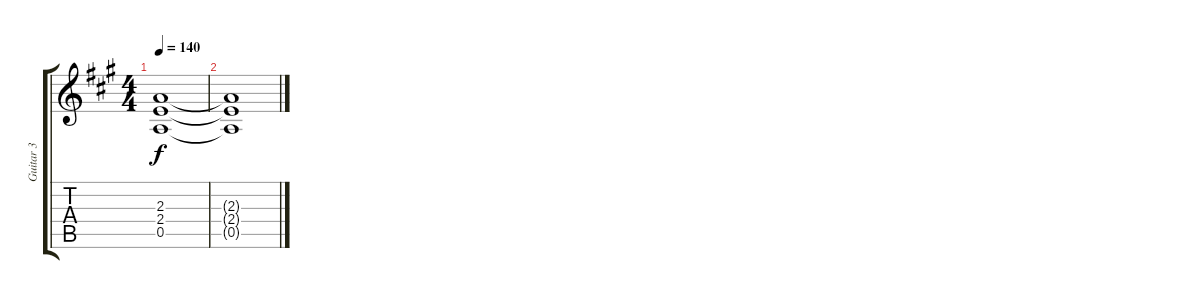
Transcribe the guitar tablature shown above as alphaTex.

\track ("Guitar 3" "Guitar 3") {instrument acousticguitarsteel}
\staff {score tabs}
\tuning (E4 B3 G3 D3 A2 E2) {hide}
\ts (4 4)
\tempo 140
\clef g2
\ks a
(2.3{t} 2.4{t} 0.5{t}).1{dy f} |
(2.3{t} 2.4{t} 0.5{t}).1
